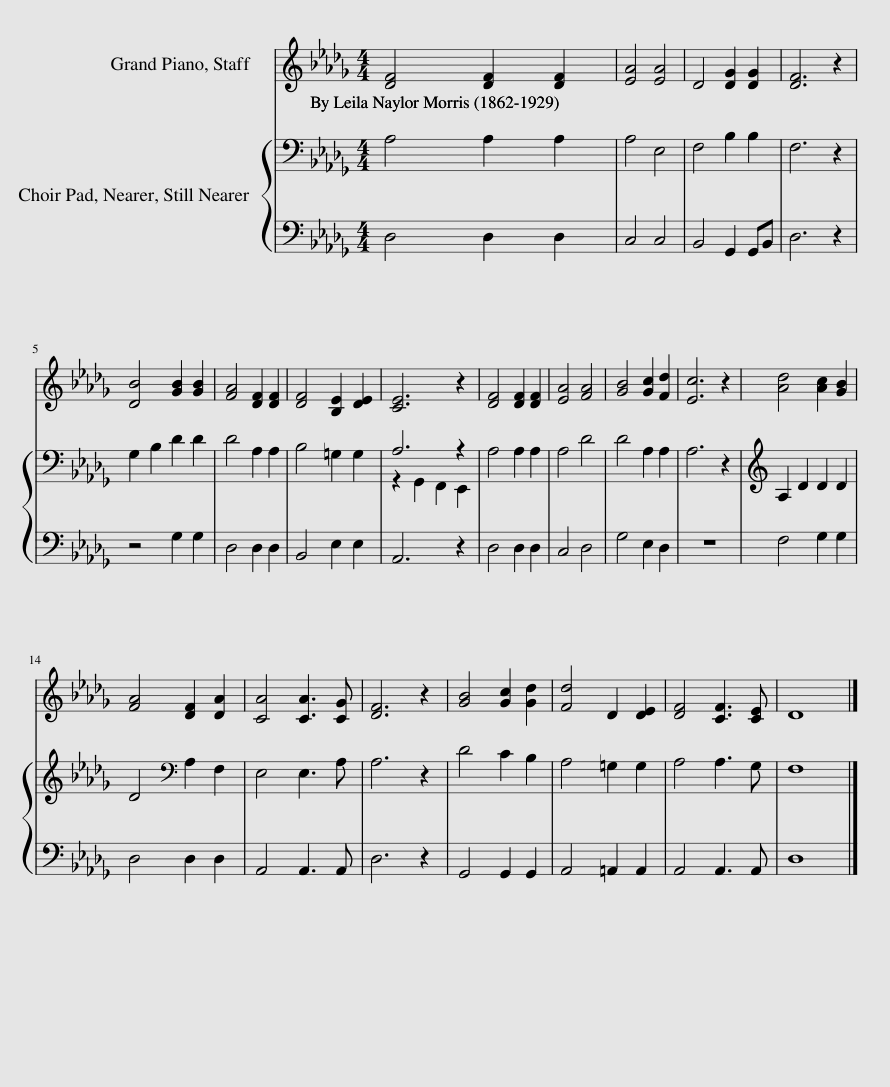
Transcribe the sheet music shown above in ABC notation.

X:1
%%score 1 { ( 2 4 ) | 3 }
L:1/8
M:4/4
I:linebreak $
K:Db
V:1 treble
V:2 bass
V:4 bass
V:3 bass
V:1
 [DF]4 [DF]2 [DF]2 | [EA]4 [EA]4 | D4 [DG]2 [DG]2 | [DF]6 z2 |$ [DB]4 [GB]2 [GB]2 | %5
 [FA]4 [DF]2 [DF]2 | [DF]4 [B,E]2 [DE]2 | [CE]6 z2 | [DF]4 [DF]2 [DF]2 | [EA]4 [FA]4 | %10
 [GB]4 [Gc]2 [Fd]2 | [Ec]6 z2 | [Ad]4 [Ac]2 [GB]2 |$ [FA]4 [DF]2 [DA]2 | [CA]4 [CA]3 [CG] | %15
 [DF]6 z2 | [GB]4 [Gc]2 [Gd]2 | [Fd]4 D2 [DE]2 | [DF]4 [CF]3 [CE] | D8 |] %20
V:2
 A,4 A,2 A,2 | A,4 E,4 | F,4 B,2 B,2 | F,6 z2 |$ G,2 B,2 D2 D2 | %5
 D4 A,2 A,2 | B,4 =G,2 G,2 | A,6 z2 | A,4 A,2 A,2 | A,4 D4 | %10
 D4 A,2 A,2 | A,6 z2 | A,2 D2 D2 D2 |$ D4[K:bass] A,2 F,2 | E,4 E,3 A, | %15
 A,6 z2 | D4 C2 B,2 | A,4 =G,2 G,2 | A,4 A,3 G, | F,8 |] %20
V:3
 D,4 D,2 D,2 | C,4 C,4 | B,,4 G,,2 G,,B,, | D,6 z2 |$ z4 G,2 G,2 | %5
 D,4 D,2 D,2 | B,,4 E,2 E,2 | A,,6 z2 | D,4 D,2 D,2 | C,4 D,4 | %10
 G,4 E,2 D,2 | z8 | F,4 G,2 G,2 |$ D,4 D,2 D,2 | A,,4 A,,3 A,, | %15
 D,6 z2 | G,,4 G,,2 G,,2 | A,,4 =A,,2 A,,2 | A,,4 A,,3 A,, | D,8 |] %20
V:4
 x8 | x8 | x8 | x8 |$ x8 | %5
 x8 | x8 | z2 G,,2 F,,2 E,,2 | x8 | x8 | %10
 x8 | x8 | x8 |$ x4[K:bass] x4 | x8 | %15
 x8 | x8 | x8 | x8 | x8 |] %20
